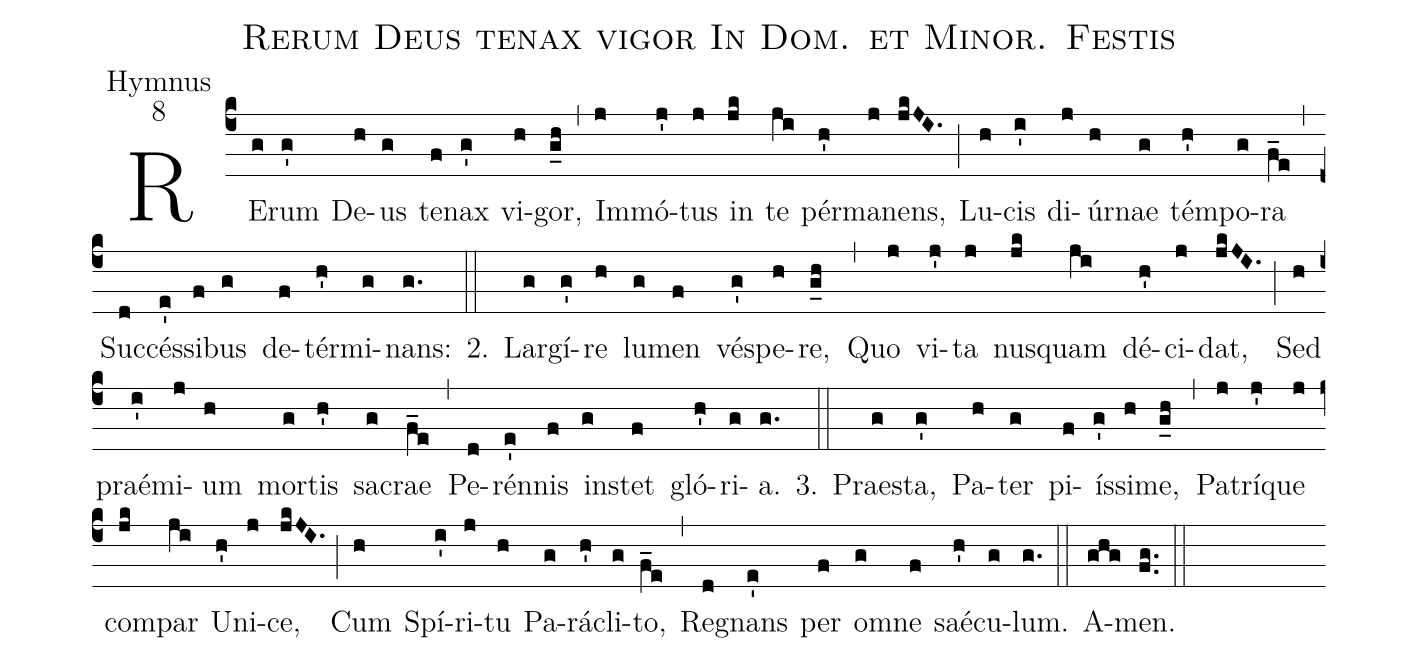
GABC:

name:Rerum Deus tenax vigor In Dom. et Minor. Festis;
office-part:Hymnus;
mode:8;
%%
(c4) RE(g)rum(g') De(h)us(g) te(f)nax(g') vi(h)gor,(g_h) (,) Im(j)mó(j')tus(j) in(jk) te(ji) pér(h')ma(j)nens,(jkJI.) (;) Lu(h)cis(i') di(j)úr(h)nae(g) tém(h')po(g)ra(f_e) (,) Suc(d)cés(e')si(f)bus(g) de(f)tér(h')mi(g)nans:(g.) 2.(::) Lar(g)gí(g')re(h) lu(g)men(f) vé(g')spe(h)re,(g_h) (,) Quo(j) vi(j')ta(j) nus(jk)quam(ji) dé(h')ci(j)dat,(jkJI.) (;) Sed(h) praé(i')mi(j)um(h) mor(g)tis(h') sa(g)crae(f_e) (,) Pe(d)rén(e')nis(f) in(g)stet(f) gló(h')ri(g)a.(g.) 3.(::) Prae(g)sta,(g') Pa(h)ter(g) pi(f)ís(g')si(h)me,(g_h) (,) Pa(j)trí(j')que(j) com(jk)par(ji) U(h')ni(j)ce,(jkJI.) (;) Cum(h) Spí(i')ri(j)tu(h) Pa(g)rá(h')cli(g)to,(f_e) (,) Re(d)gnans(e') per(f) o(g)mne(f) saé(h')cu(g)lum.(g.) (::) A(ghg)men.(fg..) (::)
